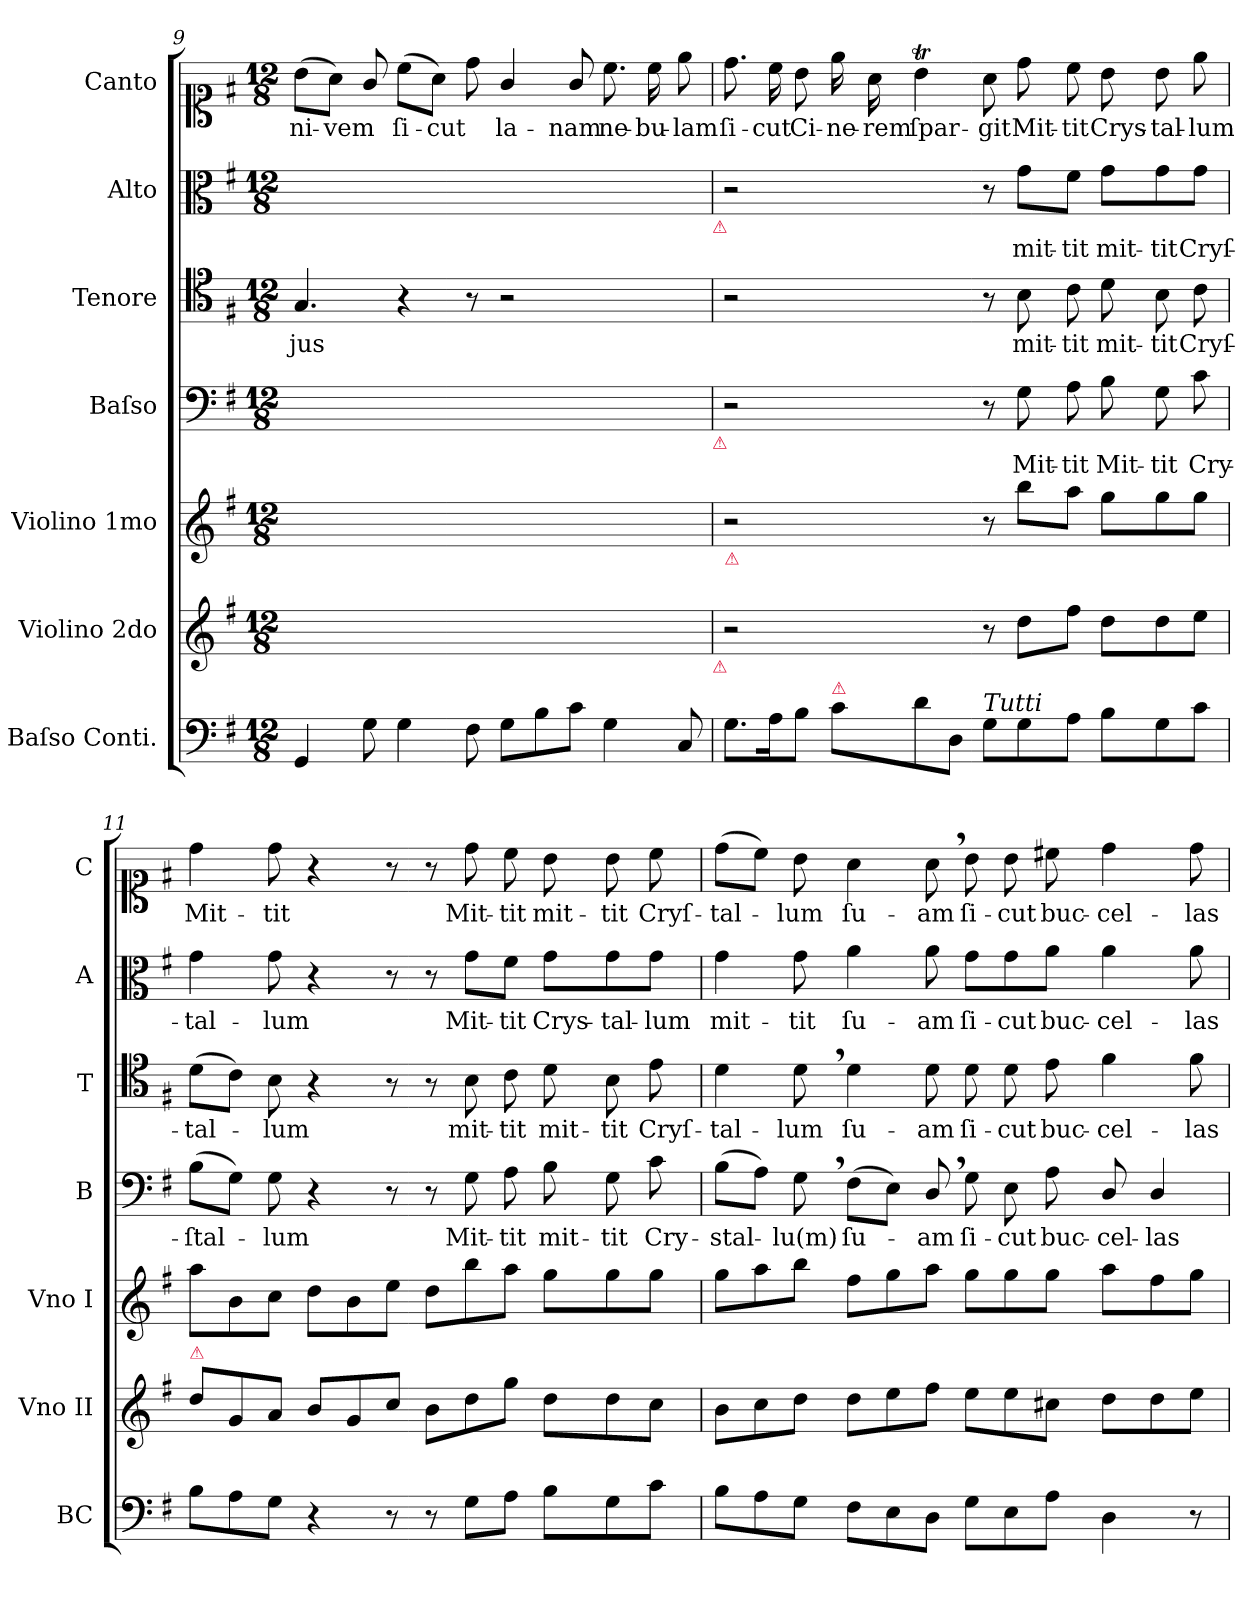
**kern	**kern	**kern	**kern	**text	**kern	**text	**kern	**text	**kern	**text
*part7	*part6	*part5	*part4	*part4	*part3	*part3	*part2	*part2	*part1	*part1
*staff7	*staff6	*staff5	*staff4	*staff4	*staff3	*staff3	*staff2	*staff2	*staff1	*staff1
*I"Baſso Conti.	*I"Violino 2do	*I"Violino 1mo	*I"Baſso	*	*I"Tenore	*	*I"Alto	*	*I"Canto	*
*I'BC	*I'Vno II	*I'Vno I	*I'B	*	*I'T	*	*I'A	*	*I'C	*
*clefF4	*clefG2	*clefG2	*clefF4	*	*clefC4	*	*clefC3	*	*clefC1	*
*k[f#]	*k[f#]	*k[f#]	*k[f#]	*	*k[f#]	*	*k[f#]	*	*k[f#]	*
*G:	*G:	*G:	*G:	*	*G:	*	*G:	*	*G:	*
*M12/8	*M12/8	*M12/8	*M12/8	*	*M12/8	*	*M12/8	*	*M12/8	*
=9	=9	=9	=9	=9	=9	=9	=9	=9	=9	=9
4GG/	1.ryy	1.ryy	1.ryy	.	4.G/	-jus	1.ryy	.	(>8b\L	ni-
.	.	.	.	.	.	.	.	.	8a\J)	-vem
8G\	.	.	.	.	.	.	.	.	8g/	.
4G\	.	.	.	.	4r	.	.	.	(>8cc\L	ſi-
.	.	.	.	.	.	.	.	.	8a\J)	-cut
8F#\	.	.	.	.	8r	.	.	.	8dd\	.
!	!	!	!	!	!LO:N:vis=2	!	!	!	!	!
8G\L	.	.	.	.	2.r	.	.	.	4g/	la-
8B\	.	.	.	.	.	.	.	.	.	.
8c\J	.	.	.	.	.	.	.	.	8g/	-nam
4G\	.	.	.	.	.	.	.	.	8.cc\	ne-
.	.	.	.	.	.	.	.	.	16cc\	-bu-
8C/	.	.	.	.	.	.	.	.	8ee\	-lam
!	!	!	!	!	!	!	!LO:TX:b:color=crimson:t=⚠	!	!	!
!	!	!	!LO:TX:b:color=crimson:t=⚠	!	!	!	!	!	!	!
!	!LO:TX:b:color=crimson:t=⚠	!	!	!	!	!	!	!	!	!
=10	=10	=10	=10	=10	=10	=10	=10	=10	=10	=10
!	!	!LO:TX:b:color=crimson:t=⚠	!	!	!	!	!	!	!	!
!	!LO:N:vis=2	!LO:N:vis=2	!LO:N:vis=2	!	!LO:N:vis=2	!	!LO:N:vis=2	!	!	!
8.G\L	2.r	2.r	2.r	.	2.r	.	2.r	.	8.dd\	ſi-
16A\K	.	.	.	.	.	.	.	.	16cc\	-cut
8B\J	.	.	.	.	.	.	.	.	8b\	Ci-
!LO:TX:a:color=crimson:t=⚠	!	!	!	!	!	!	!	!	!	!
8c\L	.	.	.	.	.	.	.	.	16ee\	-ne-
.	.	.	.	.	.	.	.	.	16a\	-rem
8d\	.	.	.	.	.	.	.	.	4bt\	ſpar-
8D/J	.	.	.	.	.	.	.	.	.	.
!LO:TX:a:i:t=Tutti	!	!	!	!	!	!	!	!	!	!
8G\L	8r	8r	8r	.	8r	.	8r	.	8a\	-git
8G\	8dd\L	8bb\L	8G\	Mit-	8B\	mit-	8g\L	mit-	8dd\	Mit-
8A\J	8ff#\J	8aa\J	8A\	-tit	8c\	-tit	8f#\J	-tit	8cc\	-tit
!	!	!	!	!LO:LY:i	!	!	!	!LO:LY:i	!	!
8B\L	8dd\L	8gg\L	8B\	Mit-	8d\	mit-	8g\L	mit-	8b\	Crys-
!	!	!	!	!LO:LY:i	!	!	!	!LO:LY:i	!	!
8G\	8dd\	8gg\	8G\	-tit	8B\	-tit	8g\	-tit	8b\	-tal-
8c\J	8ee\J	8gg\J	8c\	Cry-	8c\	Cryſ-	8g\J	Cryſ-	8ee\	-lum
=11	=11	=11	=11	=11	=11	=11	=11	=11	=11	=11
!	!LO:TX:a:color=crimson:t=⚠	!	!	!	!	!	!	!	!	!
8B\L	8dd\L	8aa\L	(8B\L	-ſtal-	(>8d\L	-tal-	4g\	-tal-	4dd\	Mit-
8A\	8g/	8b\	8G\J)	.	8c\J)	.	.	.	.	.
8G\J	8a/J	8cc\J	8G\	-lum	8B\	-lum	8g\	-lum	8dd\	-tit
4r	8b/L	8dd\L	4r	.	4r	.	4r	.	4r	.
.	8g/	8b\	.	.	.	.	.	.	.	.
8r	8cc/J	8ee\J	8r	.	8r	.	8r	.	8r	.
8r	8b\L	8dd\L	8r	.	8r	.	8r	.	8r	.
!	!	!	!	!	!	!LO:LY:i	!	!	!	!
8G\L	8dd\	8bb\	8G\	Mit-	8B\	mit-	8g\L	Mit-	8dd\	Mit-
!	!	!	!	!	!	!LO:LY:i	!	!	!	!
8A\J	8gg\J	8aa\J	8A\	-tit	8c\	-tit	8f#\J	-tit	8cc\	-tit
!	!	!	!	!	!	!LO:LY:i	!	!	!	!
8B\L	8dd\L	8gg\L	8B\	mit-	8d\	mit-	8g\L	Crys-	8b\	mit-
!	!	!	!	!	!	!LO:LY:i	!	!	!	!
8G\	8dd\	8gg\	8G\	-tit	8B\	-tit	8g\	-tal-	8b\	-tit
!	!	!	!	!	!	!LO:LY:i	!	!	!	!
8c\J	8cc\J	8gg\J	8c\	Cry-	8e\	Cryſ-	8g\J	-lum	8cc\	Cryſ-
=12	=12	=12	=12	=12	=12	=12	=12	=12	=12	=12
!	!	!	!	!	!	!LO:LY:i	!	!	!	!
8B\L	8b\L	8gg\L	(>8B\L	-stal-	4d\	-tal-	4g\	mit-	(>8dd\L	-tal-
8A\	8cc\	8aa\	8A\J)	.	.	.	.	.	8cc\J)	.
!	!	!	!	!	!	!LO:LY:i	!	!	!	!
8G\J	8dd\J	8bb\J	8G,\	-lu(m)	8d,\	-lum	8g\	-tit	8b\	-lum
8F#\L	8dd\L	8ff#\L	(>8F#\L	ſu-	4d\	ſu-	4a\	ſu-	4a\	ſu-
8E\	8ee\	8gg\	8E\J)	.	.	.	.	.	.	.
8D\J	8ff#\J	8aa\J	8D,/	-am	8d\	-am	8a\	-am	8a,\	-am
8G\L	8ee\L	8gg\L	8G\	ſi-	8d\	ſi-	8g\L	ſi-	8b\	ſi-
8E\	8ee\	8gg\	8E\	-cut	8d\	-cut	8g\	-cut	8b\	-cut
8A\J	8cc#X\J	8gg\J	8A\	buc-	8e\	buc-	8a\J	buc-	8cc#X\	buc-
4D\	8dd\L	8aa\L	8D/	-cel-	4f#\	-cel-	4a\	-cel-	4dd\	-cel-
.	8dd\	8ff#\	4D/	-las	.	.	.	.	.	.
8r	8ee\J	8gg\J	.	.	8f#\	-las	8a\	-las	8dd\	-las
=	=	=	=	=	=	=	=	=	=	=
*-	*-	*-	*-	*-	*-	*-	*-	*-	*-	*-
